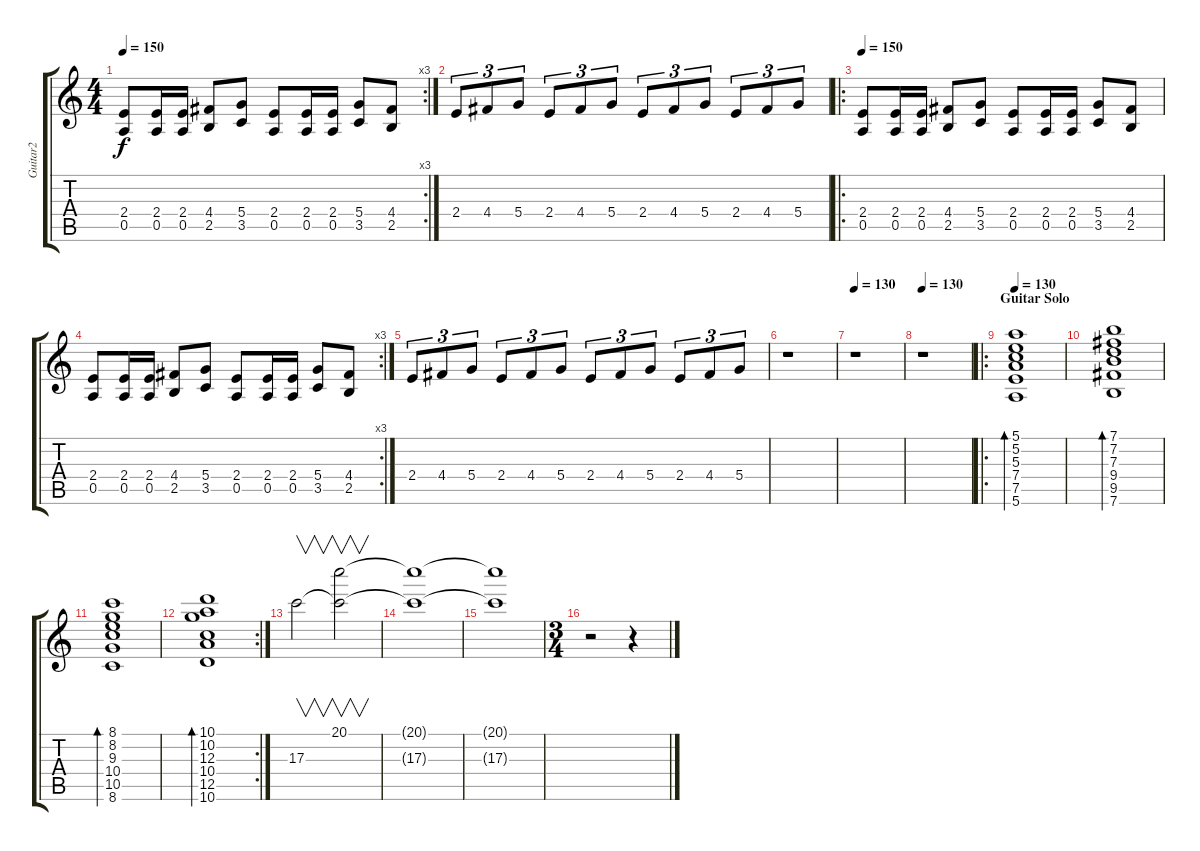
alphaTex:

\track ("Guitar2" "Guitar2") {instrument distortionguitar}
\staff {score tabs}
\tuning (E4 B3 G3 D3 A2 E2) {hide}
\rc 3
\ts (4 4)
\tempo 150
\clef g2
\ks c
(2.4 0.5).8{dy f} (2.4 0.5).16 (2.4 0.5).16 (4.4 2.5).8 (5.4 3.5).8 (2.4 0.5).8 (2.4 0.5).16 (2.4 0.5).16 (5.4 3.5).8 (4.4 2.5).8 |
2.4.8{tu (3 2)} 4.4.8{tu (3 2)} 5.4.8{tu (3 2)} 2.4.8{tu (3 2)} 4.4.8{tu (3 2)} 5.4.8{tu (3 2)} 2.4.8{tu (3 2)} 4.4.8{tu (3 2)} 5.4.8{tu (3 2)} 2.4.8{tu (3 2)} 4.4.8{tu (3 2)} 5.4.8{tu (3 2)} |
\ro
\tempo 150
(2.4 0.5).8 (2.4 0.5).16 (2.4 0.5).16 (4.4 2.5).8 (5.4 3.5).8 (2.4 0.5).8 (2.4 0.5).16 (2.4 0.5).16 (5.4 3.5).8 (4.4 2.5).8 |
\rc 3
(2.4 0.5).8 (2.4 0.5).16 (2.4 0.5).16 (4.4 2.5).8 (5.4 3.5).8 (2.4 0.5).8 (2.4 0.5).16 (2.4 0.5).16 (5.4 3.5).8 (4.4 2.5).8 |
2.4.8{tu (3 2)} 4.4.8{tu (3 2)} 5.4.8{tu (3 2)} 2.4.8{tu (3 2)} 4.4.8{tu (3 2)} 5.4.8{tu (3 2)} 2.4.8{tu (3 2)} 4.4.8{tu (3 2)} 5.4.8{tu (3 2)} 2.4.8{tu (3 2)} 4.4.8{tu (3 2)} 5.4.8{tu (3 2)} |
r.1 |
\tempo 130
r.1 |
\tempo 130
r.1 |
\ro
\section ("" "Guitar Solo")
\tempo 130
(5.1 5.2 5.3 7.4 7.5 5.6).1{bd 60} |
(7.1 7.2 7.3 9.4 9.5 7.6).1{bd 60} |
(8.1 8.2 9.3 10.4 10.5 8.6).1{bd 60} |
\rc 2
(10.1 10.2 12.3 10.4 12.5 10.6).1{bd 60} |
17.3.2{v} (20.1 17.3{t}).2{v} |
(20.1{t} 17.3{t}).1 |
(20.1{t} 17.3{t}).1 |
\ts (3 4)
r.2 r.4
